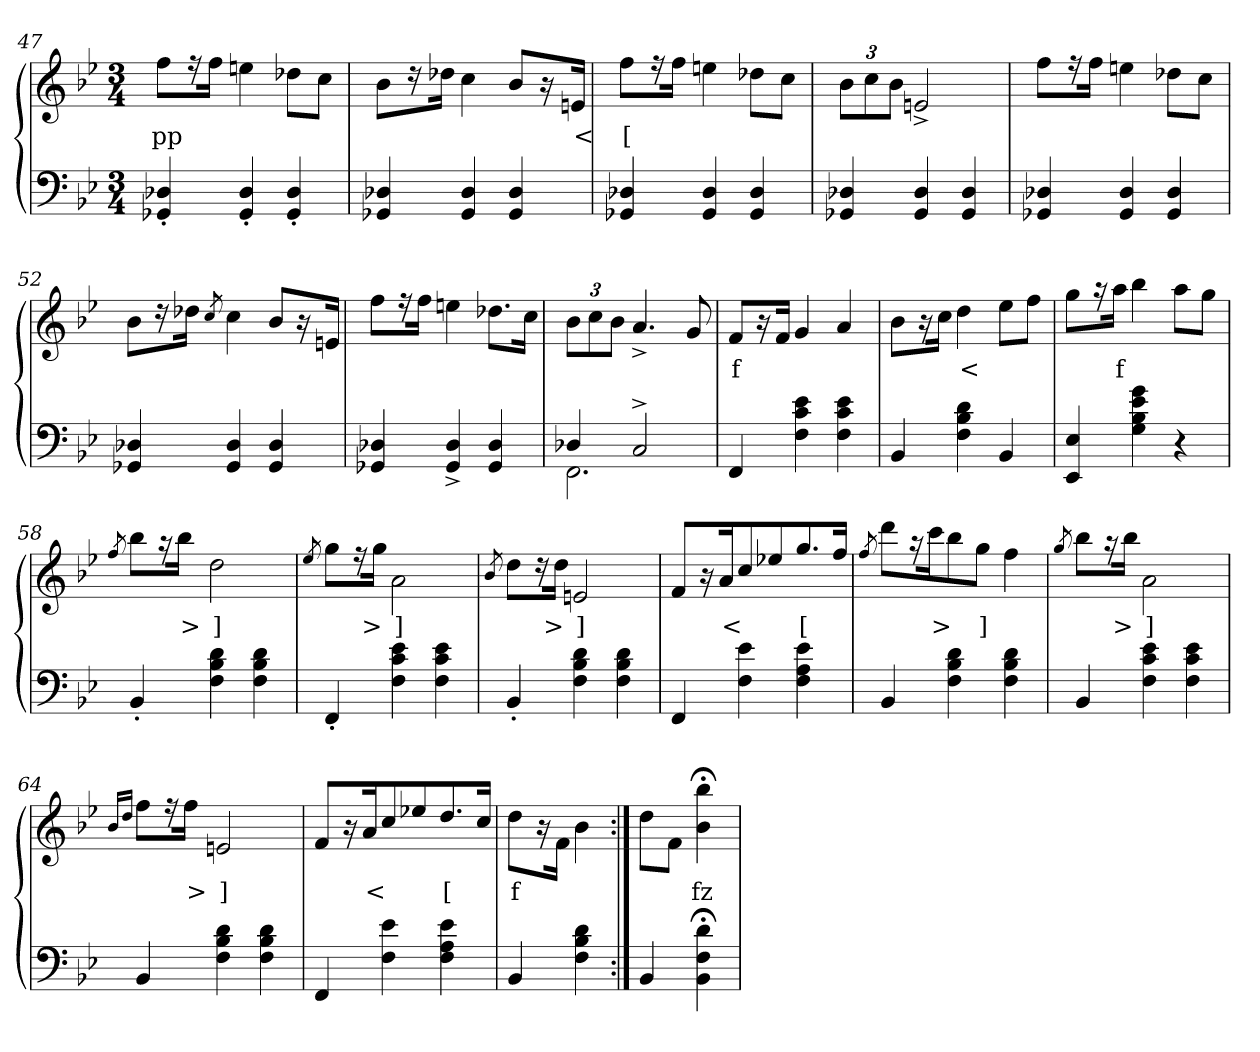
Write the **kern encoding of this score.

**kern	**kern	**text
*part2	*part1	*part1
*staff2	*staff1	*staff1
*clefF4	*clefG2	*
*k[b-e-]	*k[b-e-]	*
*B-:	*B-:	*
*M3/4	*M3/4	*
=47	=47	=47
4D-X'> 4GG-X'>	8ffL	pp
.	16r	.
.	16ffJk	.
4D-'> 4GG-'>	4een	.
4D-'> 4GG-'>	8dd-XL	.
.	8ccJ	.
=48	=48	=48
4D-X 4GG-X	8b-L	.
.	16r	.
.	16dd-XJk	.
4D- 4GG-	4cc	.
4D- 4GG-	8b-L	.
.	16r	.
.	16enJk	<
=49	=49	=49
4D-X 4GG-X	8ffL	[
.	16r	.
.	16ffJk	.
4D- 4GG-	4een	.
4D- 4GG-	8dd-XL	.
.	8ccJ	.
=50	=50	=50
4D-X 4GG-X	12b-L	.
.	12cc	.
.	12b-J	.
4D- 4GG-	2en^>	.
4D- 4GG-	.	.
=51	=51	=51
4D-X 4GG-X	8ffL	.
.	16r	.
.	16ffJk	.
4D- 4GG-	4een	.
4D- 4GG-	8dd-XL	.
.	8ccJ	.
=52	=52	=52
4D-X 4GG-X	8b-L	.
.	16r	.
.	16dd-XJk	.
.	8qcc/	.
4D- 4GG-	4cc	.
4D- 4GG-	8b-L	.
.	16r	.
.	16enJk	.
=53	=53	=53
4D-X 4GG-X	8ffL	.
.	16r	.
.	16ffJk	.
4D-^> 4GG-^>	4een	.
4D- 4GG-	8.dd-XL	.
.	16ccJk	.
=54	=54	=54
*^	*	*
4D-X	2.FF	12b-L	.
.	.	12cc	.
.	.	12b-J	.
2C^>	.	4.a^>	.
.	.	8g	.
*v	*v	*	*
=55	=55	=55
4FF	8fL	f
.	16r	.
.	16fJk	.
4e- 4c 4F	4g	.
4e- 4c 4F	4a	.
=56	=56	=56
4BB-	8b-L	.
.	16r	.
.	16cc\Jk	.
4d 4B- 4F	4dd	<
4BB-	8ee-L	.
.	8ffJ	.
=57	=57	=57
4E- 4EE-	8ggL	.
.	16r	.
.	16aaJk	f
4g 4e- 4B- 4G	4bb-	.
4r	8aaL	.
.	8ggJ	.
=58	=58	=58
.	8qff/	.
4BB-'>	8bb-L	.
.	16r	.
.	16bb-J	>
4d 4B- 4F	2dd	]
4d 4B- 4F	.	.
=59	=59	=59
.	8qee-/	.
4FF'>	8ggL	.
.	16r	.
.	16ggJk	>
4e- 4c 4F	2a\	]
4e- 4c 4F	.	.
=60	=60	=60
.	8qb-/	.
4BB-'>	8ddL	.
.	16r	.
.	16ddJk	>
4d 4B- 4F	2en	]
4d 4B- 4F	.	.
=61	=61	=61
4FF	8f/L	.
.	16r	.
.	16a	<
4e- 4F	8cc	.
.	8ee-X	.
4e- 4A 4F	8.gg	[
.	16ffJk	.
=62	=62	=62
.	8qff/	.
4BB-	8dddL	.
.	16r	.
.	16ccc	>
4d 4B- 4F	8bb-	.
.	8ggJ	]
4d 4B- 4F	4ff	.
=63	=63	=63
.	8qgg/	.
4BB-	8bb-L	.
.	16r	.
.	16bb-Jk	>
4e- 4c 4F	2a\	]
4e- 4c 4F	.	.
=64	=64	=64
.	16qb-/LL	.
.	16qdd/JJ	.
4BB-	8ffL	.
.	16r	.
.	16ffJk	>
4d 4B- 4F	2en	]
4d 4B- 4F	.	.
=65	=65	=65
4FF	8f/L	.
.	16r	.
.	16a	<
4e- 4F	8cc	.
.	8ee-X	.
4e- 4A 4F	8.dd	[
.	16ccJk	.
=66	=66	=66
4BB-	8dd\L	f
.	16r	.
.	16fJk	.
4d 4B- 4F	4b-\	.
=67:|!	=67:|!	=67:|!
4BB-	8ddL	.
.	8f\J	.
4d;< 4F;< 4BB-;<	4bb-;< 4b-;<	fz
=	=	=
*-	*-	*-
